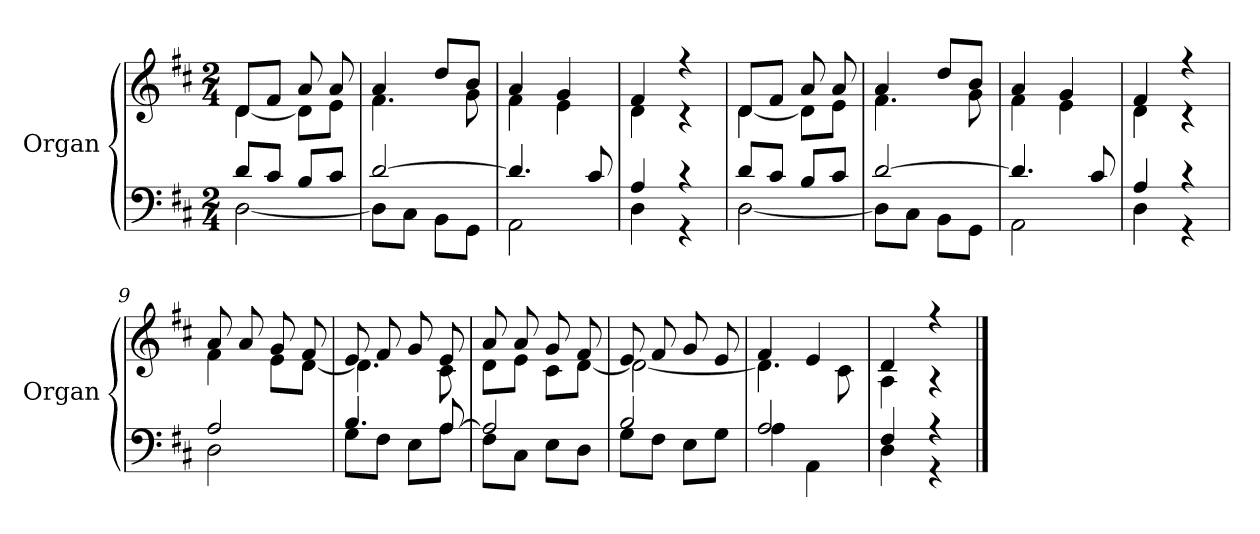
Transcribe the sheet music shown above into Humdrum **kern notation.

**kern	**kern
*part1	*part1
*staff2	*staff1
*I"Organ	*
*I'Organ	*
*clefF4	*clefG2
*k[f#c#]	*k[f#c#]
*M2/4	*M2/4
=1	=1
*^	*^
8d/L	[<2D\	8d/L	[<4d\
8c#/J	.	8f#/J	.
8B/L	.	8a/	8d\L]
8c#/J	.	8a/	8e\J
=2	=2	=2	=2
[>2d/	8D\L]	4a/	4.f#\
.	8C#\J	.	.
.	8BB\L	8dd/L	.
.	8GG\J	8b/J	8g\
=3	=3	=3	=3
4.d/]	2AA\	4a/	4f#\
.	.	4g/	4e\
8c#/	.	.	.
=4	=4	=4	=4
4A/	4D\	4f#/	4d\
4r	4r	4r	4r
=5	=5	=5	=5
8d/L	[<2D\	8d/L	[<4d\
8c#/J	.	8f#/J	.
8B/L	.	8a/	8d\L]
8c#/J	.	8a/	8e\J
=6	=6	=6	=6
[>2d/	8D\L]	4a/	4.f#\
.	8C#\J	.	.
.	8BB\L	8dd/L	.
.	8GG\J	8b/J	8g\
=7	=7	=7	=7
4.d/]	2AA\	4a/	4f#\
.	.	4g/	4e\
8c#/	.	.	.
=8	=8	=8	=8
4A/	4D\	4f#/	4d\
4r	4r	4r	4r
=9	=9	=9	=9
2A/	2D\	8a/	4f#\
.	.	8a/	.
.	.	8g/	8e\L
.	.	8f#/	[<8d\J
=10	=10	=10	=10
4.B/	8G\L	8e/	4.d\]
.	8F#\J	8f#/	.
.	8E\L	8g/	.
[>8A/	8A\J	8e/	8c#\
=11	=11	=11	=11
2A/]	8F#\L	8a/	8d\L
.	8C#\J	8a/	8e\J
.	8E\L	8g/	8c#\L
.	8D\J	8f#/	[<8d\J
=12	=12	=12	=12
2B/	8G\L	8e/	2d\_
.	8F#\J	8f#/	.
.	8E\L	8g/	.
.	8G\J	8e/	.
=13	=13	=13	=13
2A/	4A\	4f#/	4.d\]
.	4AA\	4e/	.
.	.	.	8c#\
=14	=14	=14	=14
4F#/	4D\	4d/	4A\
4r	4r	4r	4r
*v	*v	*	*
*	*v	*v
==	==
*-	*-
